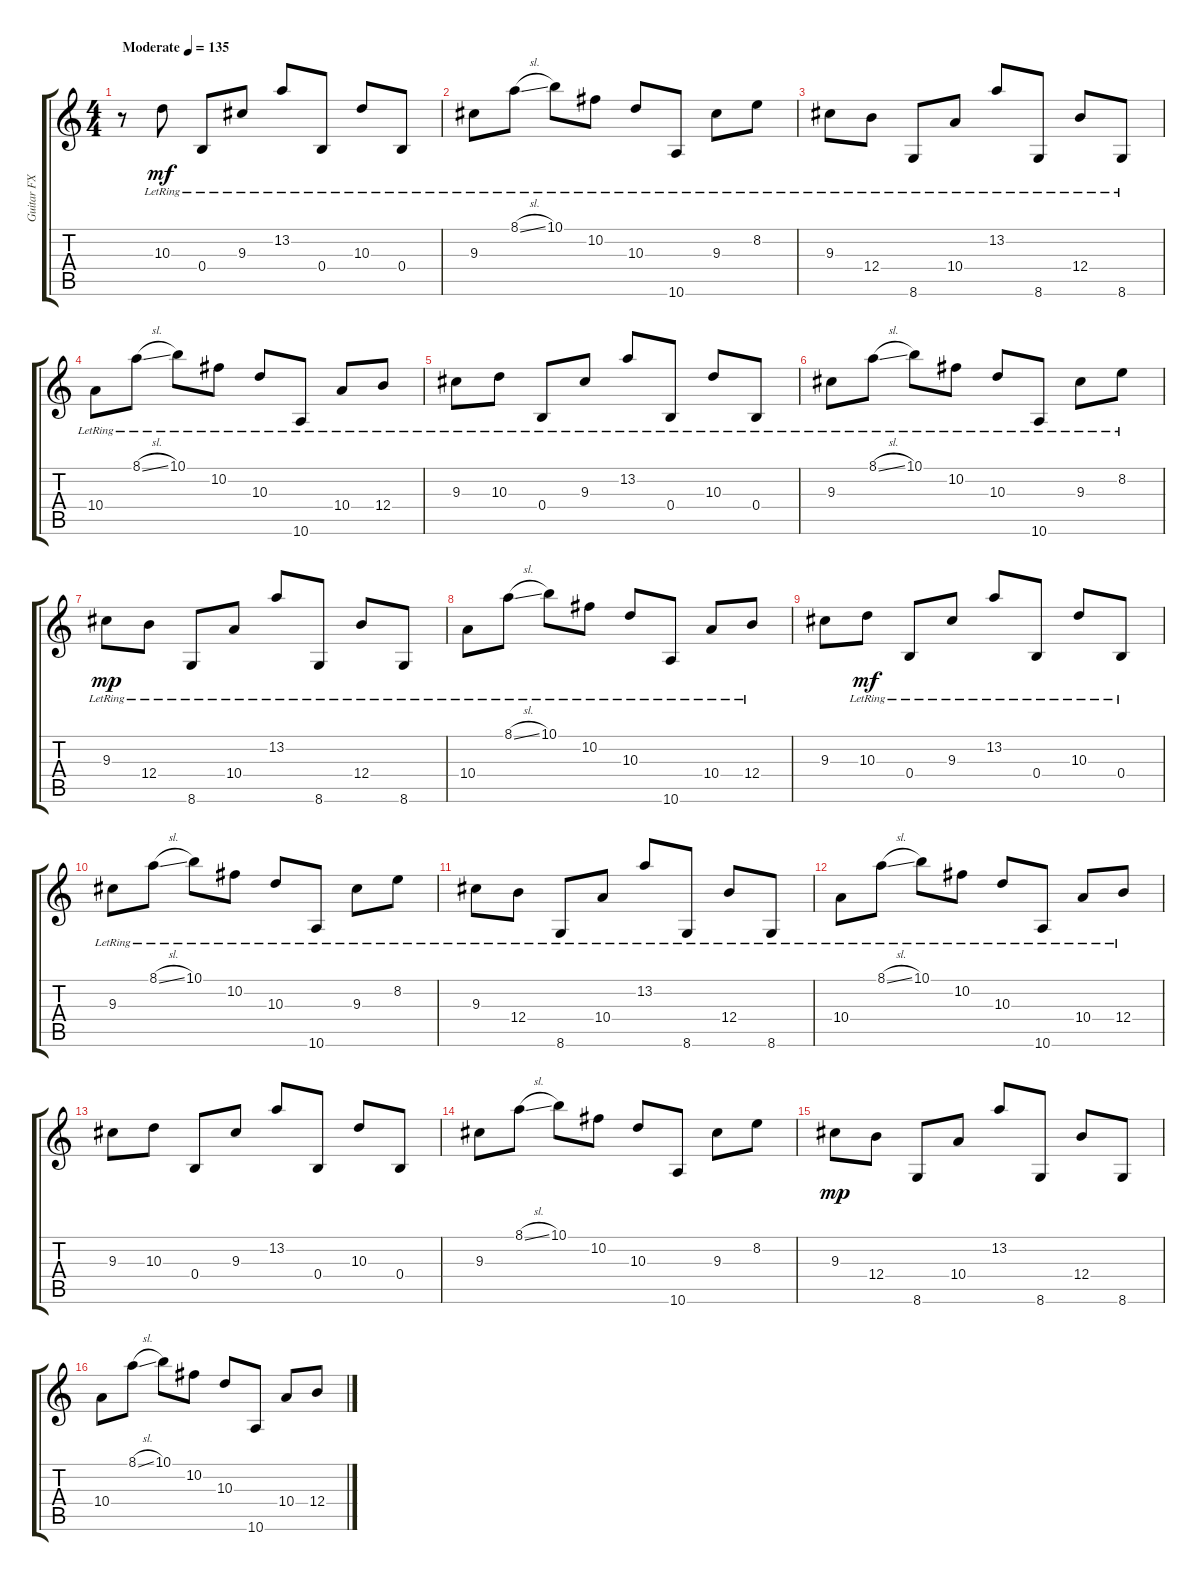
\track ("Guitar FX" "Guitar FX") {instrument electricguitarjazz}
\staff {score tabs}
\tuning (Db4 Ab3 E3 B2 Gb2 B1) {hide}
\ts (4 4)
\tempo (135 "Moderate")
\clef g2
\ks c
r.8{dy mf instrument electricguitarjazz} 10.3{lr}.8 0.4{lr}.8 9.3{lr}.8 13.2{lr}.8 0.4{lr}.8 10.3{lr}.8 0.4{lr}.8 |
9.3{lr}.8 8.1{sl lr}.8 10.1{lr}.8 10.2{lr}.8 10.3{lr}.8 10.6{lr}.8 9.3{lr}.8 8.2{lr}.8 |
9.3{lr}.8 12.4{lr}.8 8.6{lr}.8 10.4{lr}.8 13.2{lr}.8 8.6{lr}.8 12.4{lr}.8 8.6{lr}.8 |
10.4{lr}.8 8.1{sl lr}.8 10.1{lr}.8 10.2{lr}.8 10.3{lr}.8 10.6{lr}.8 10.4{lr}.8 12.4{lr}.8 |
9.3{lr}.8 10.3{lr}.8 0.4{lr}.8 9.3{lr}.8 13.2{lr}.8 0.4{lr}.8 10.3{lr}.8 0.4{lr}.8 |
9.3{lr}.8 8.1{sl lr}.8 10.1{lr}.8 10.2{lr}.8 10.3{lr}.8 10.6{lr}.8 9.3{lr}.8 8.2{lr}.8 |
9.3{lr}.8{dy mp} 12.4{lr}.8 8.6{lr}.8 10.4{lr}.8 13.2{lr}.8 8.6{lr}.8 12.4{lr}.8 8.6{lr}.8 |
10.4{lr}.8 8.1{sl lr}.8 10.1{lr}.8 10.2{lr}.8 10.3{lr}.8 10.6{lr}.8 10.4{lr}.8 12.4{lr}.8 |
9.3.8 10.3{lr}.8{dy mf} 0.4{lr}.8 9.3{lr}.8 13.2{lr}.8 0.4{lr}.8 10.3{lr}.8 0.4{lr}.8 |
9.3{lr}.8 8.1{sl lr}.8 10.1{lr}.8 10.2{lr}.8 10.3{lr}.8 10.6{lr}.8 9.3{lr}.8 8.2{lr}.8 |
9.3{lr}.8 12.4{lr}.8 8.6{lr}.8 10.4{lr}.8 13.2{lr}.8 8.6{lr}.8 12.4{lr}.8 8.6{lr}.8 |
10.4{lr}.8 8.1{sl lr}.8 10.1{lr}.8 10.2{lr}.8 10.3{lr}.8 10.6{lr}.8 10.4{lr}.8 12.4{lr}.8 |
9.3.8{volume 9 instrument overdrivenguitar} 10.3.8 0.4.8 9.3.8 13.2.8 0.4.8 10.3.8 0.4.8 |
9.3.8 8.1{sl}.8 10.1.8 10.2.8 10.3.8 10.6.8 9.3.8 8.2.8 |
9.3.8{dy mp} 12.4.8 8.6.8 10.4.8 13.2.8 8.6.8 12.4.8 8.6.8 |
10.4.8 8.1{sl}.8 10.1.8 10.2.8 10.3.8 10.6.8 10.4.8 12.4.8
